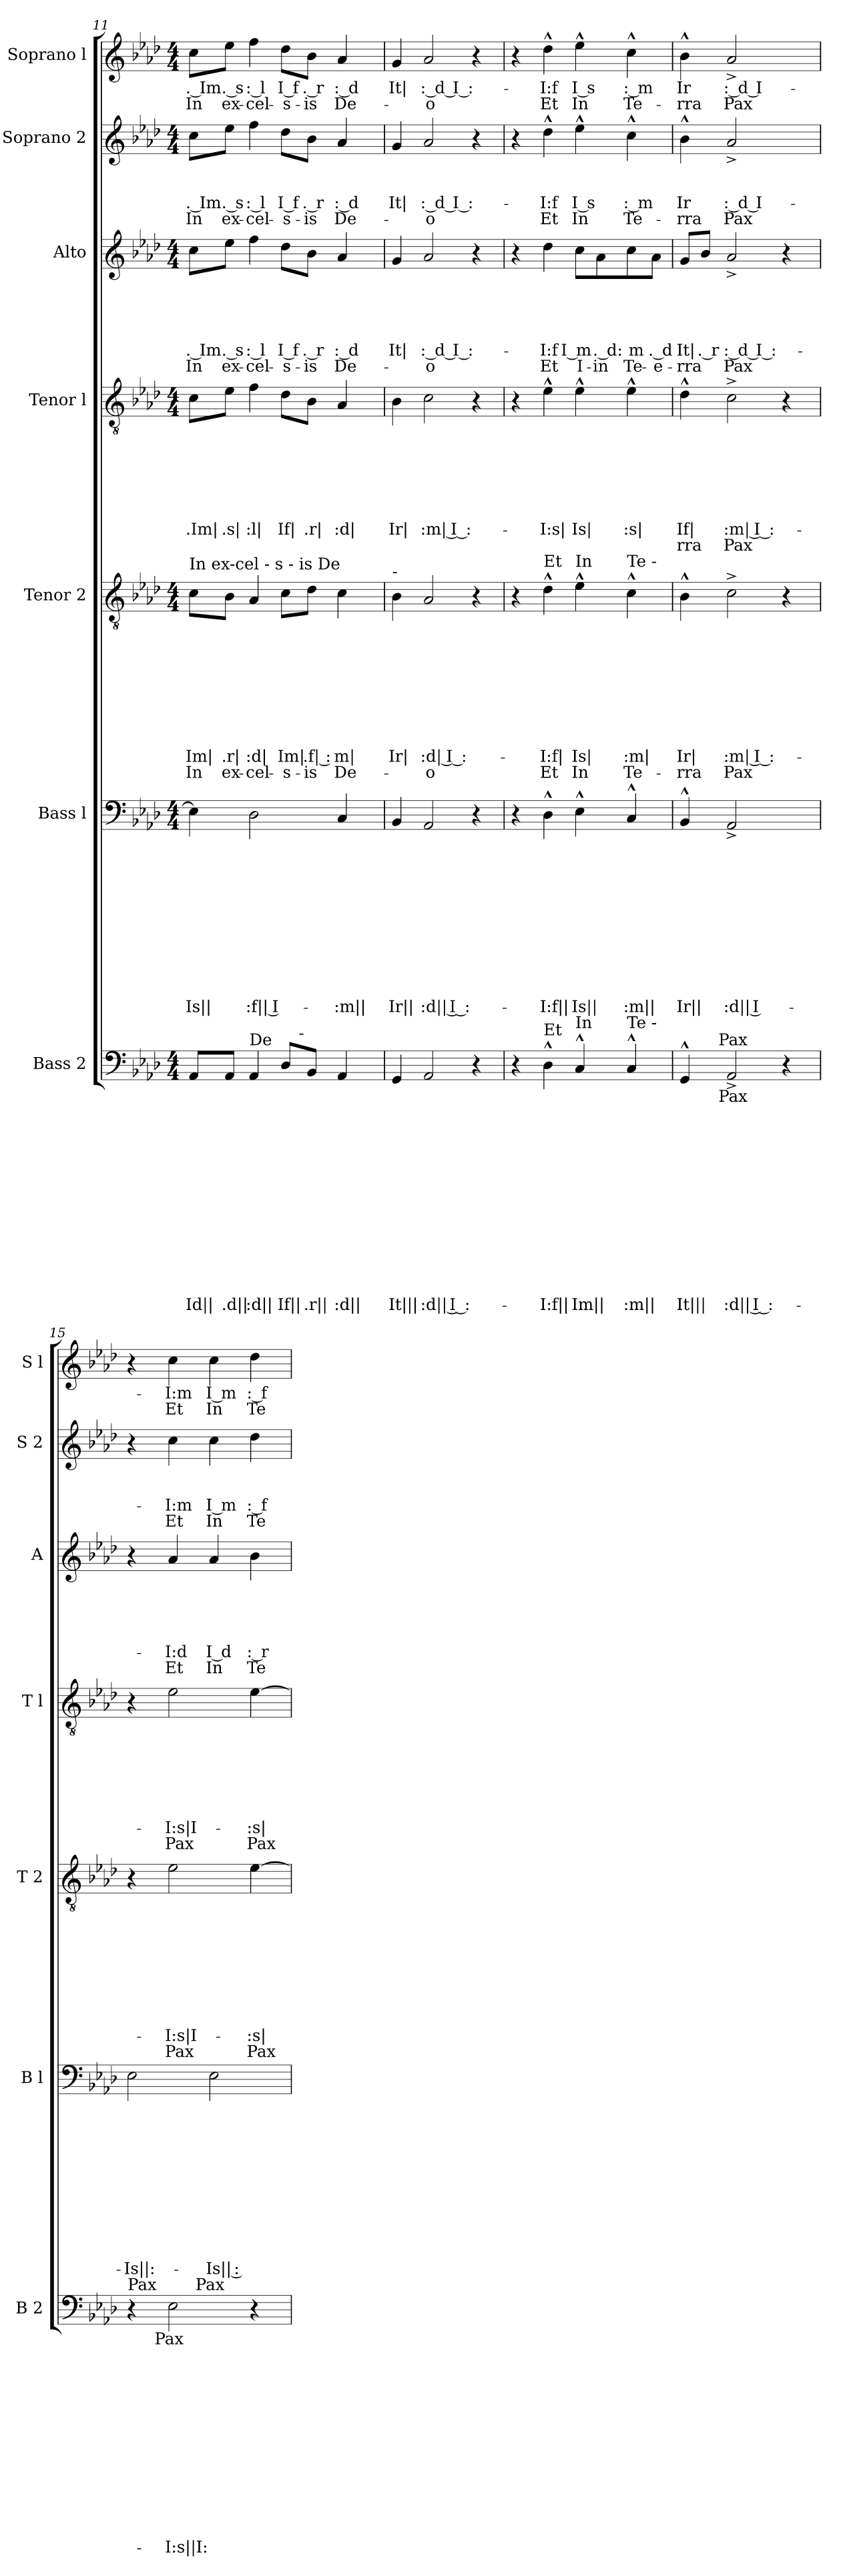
**kern	**text	**text	**text	**text	**text	**text	**text	**text	**text	**text	**text	**text	**text	**kern	**text	**text	**text	**text	**text	**text	**text	**text	**text	**text	**text	**kern	**text	**text	**text	**text	**text	**text	**text	**text	**text	**text	**kern	**text	**text	**text	**text	**text	**text	**text	**text	**kern	**text	**text	**text	**text	**text	**text	**kern	**text	**text	**text	**text	**kern	**text	**text
*part7	*part7	*part7	*part7	*part7	*part7	*part7	*part7	*part7	*part7	*part7	*part7	*part7	*part7	*part6	*part6	*part6	*part6	*part6	*part6	*part6	*part6	*part6	*part6	*part6	*part6	*part5	*part5	*part5	*part5	*part5	*part5	*part5	*part5	*part5	*part5	*part5	*part4	*part4	*part4	*part4	*part4	*part4	*part4	*part4	*part4	*part3	*part3	*part3	*part3	*part3	*part3	*part3	*part2	*part2	*part2	*part2	*part2	*part1	*part1	*part1
*staff7	*staff7	*staff7	*staff7	*staff7	*staff7	*staff7	*staff7	*staff7	*staff7	*staff7	*staff7	*staff7	*staff7	*staff6	*staff6	*staff6	*staff6	*staff6	*staff6	*staff6	*staff6	*staff6	*staff6	*staff6	*staff6	*staff5	*staff5	*staff5	*staff5	*staff5	*staff5	*staff5	*staff5	*staff5	*staff5	*staff5	*staff4	*staff4	*staff4	*staff4	*staff4	*staff4	*staff4	*staff4	*staff4	*staff3	*staff3	*staff3	*staff3	*staff3	*staff3	*staff3	*staff2	*staff2	*staff2	*staff2	*staff2	*staff1	*staff1	*staff1
*I"Bass 2	*	*	*	*	*	*	*	*	*	*	*	*	*	*I"Bass l	*	*	*	*	*	*	*	*	*	*	*	*I"Tenor 2	*	*	*	*	*	*	*	*	*	*	*I"Tenor l	*	*	*	*	*	*	*	*	*I"Alto	*	*	*	*	*	*	*I"Soprano 2	*	*	*	*	*I"Soprano l	*	*
*I'B 2	*	*	*	*	*	*	*	*	*	*	*	*	*	*I'B l	*	*	*	*	*	*	*	*	*	*	*	*I'T 2	*	*	*	*	*	*	*	*	*	*	*I'T l	*	*	*	*	*	*	*	*	*I'A	*	*	*	*	*	*	*I'S 2	*	*	*	*	*I'S l	*	*
*clefF4	*	*	*	*	*	*	*	*	*	*	*	*	*	*clefF4	*	*	*	*	*	*	*	*	*	*	*	*clefGv2	*	*	*	*	*	*	*	*	*	*	*clefGv2	*	*	*	*	*	*	*	*	*clefG2	*	*	*	*	*	*	*clefG2	*	*	*	*	*clefG2	*	*
*k[b-e-a-d-]	*	*	*	*	*	*	*	*	*	*	*	*	*	*k[b-e-a-d-]	*	*	*	*	*	*	*	*	*	*	*	*k[b-e-a-d-]	*	*	*	*	*	*	*	*	*	*	*k[b-e-a-d-]	*	*	*	*	*	*	*	*	*k[b-e-a-d-]	*	*	*	*	*	*	*k[b-e-a-d-]	*	*	*	*	*k[b-e-a-d-]	*	*
*A-:	*	*	*	*	*	*	*	*	*	*	*	*	*	*A-:	*	*	*	*	*	*	*	*	*	*	*	*A-:	*	*	*	*	*	*	*	*	*	*	*A-:	*	*	*	*	*	*	*	*	*A-:	*	*	*	*	*	*	*A-:	*	*	*	*	*A-:	*	*
*M4/4	*	*	*	*	*	*	*	*	*	*	*	*	*	*M4/4	*	*	*	*	*	*	*	*	*	*	*	*M4/4	*	*	*	*	*	*	*	*	*	*	*M4/4	*	*	*	*	*	*	*	*	*M4/4	*	*	*	*	*	*	*M4/4	*	*	*	*	*M4/4	*	*
=11	=11	=11	=11	=11	=11	=11	=11	=11	=11	=11	=11	=11	=11	=11	=11	=11	=11	=11	=11	=11	=11	=11	=11	=11	=11	=11	=11	=11	=11	=11	=11	=11	=11	=11	=11	=11	=11	=11	=11	=11	=11	=11	=11	=11	=11	=11	=11	=11	=11	=11	=11	=11	=11	=11	=11	=11	=11	=11	=11	=11
!	!	!	!	!	!	!	!	!	!	!	!	!	!	!	!	!	!	!	!	!	!	!	!	!	!	!LO:TX:a:t=In ex-cel - s - is De	!	!	!	!	!	!	!	!	!	!	!	!	!	!	!	!	!	!	!	!	!	!	!	!	!	!	!	!	!	!	!	!	!	!
!	!	!	!	!	!	!	!	!	!	!	!	!	!LO:LY:b:rj	!	!	!	!	!	!	!	!	!	!	!	!LO:LY:b:rj	!	!	!	!	!	!	!	!	!	!LO:LY:b:rj	!LO:LY:b:rj	!	!	!	!	!	!	!	!LO:LY:b:rj	!	!	!	!	!	!	!LO:LY:b:rj	!LO:LY:b:rj	!	!	!	!LO:LY:b:rj	!LO:LY:b:rj	!	!LO:LY:b:rj	!LO:LY:b:rj
*^	*	*	*	*	*	*	*	*	*	*	*	*	*	*	*	*	*	*	*	*	*	*	*	*	*	*	*	*	*	*	*	*	*	*	*	*	*	*	*	*	*	*	*	*	*	*	*	*	*	*	*	*	*	*	*	*	*	*	*	*
8AA-/L	2ryy	.	.	.	.	.	.	.	.	.	.	.	.	-Id||	4E-\]	.	.	.	.	.	.	.	.	.	.	-Is||	8c\L	.	.	.	.	.	.	.	.	-Im|	In	8c\L	.	.	.	.	.	.	-.Im|	.	8cc\L	.	.	.	.	-. Im	In	8cc\L	.	.	-. Im	In	8cc\L	-. Im	In
!	!	!	!	!	!	!	!	!	!	!	!	!	!	!LO:LY:b:rj	!	!	!	!	!	!	!	!	!	!	!	!	!	!	!	!	!	!	!	!	!	!LO:LY:b:rj	!LO:LY:b:rj	!	!	!	!	!	!	!	!LO:LY:b:rj	!	!	!	!	!	!	!LO:LY:b:rj	!LO:LY:b:rj	!	!	!	!LO:LY:b:rj	!LO:LY:b:rj	!	!LO:LY:b:rj	!LO:LY:b:rj
8AA-/J	.	.	.	.	.	.	.	.	.	.	.	.	.	.d||	.	.	.	.	.	.	.	.	.	.	.	.	8B-\J	.	.	.	.	.	.	.	.	.r|	ex-	8e-\J	.	.	.	.	.	.	.s|	.	8ee-\J	.	.	.	.	. s	ex-	8ee-\J	.	.	. s	ex-	8ee-\J	. s	ex-
!LO:TX:a:t=De	!	!	!	!	!	!	!	!	!	!	!	!	!	!	!	!	!	!	!	!	!	!	!	!	!	!	!	!	!	!	!	!	!	!	!	!	!	!	!	!	!	!	!	!	!	!	!	!	!	!	!	!	!	!	!	!	!	!	!	!	!
!	!	!	!	!	!	!	!	!	!	!	!	!	!	!LO:LY:b:rj	!	!	!	!	!	!	!	!	!	!	!	!LO:LY:b:rj	!	!	!	!	!	!	!	!	!	!LO:LY:b:rj	!LO:LY:b:rj	!	!	!	!	!	!	!	!LO:LY:b:rj	!	!	!	!	!	!	!LO:LY:b:rj	!LO:LY:b:rj	!	!	!	!LO:LY:b:rj	!LO:LY:b:rj	!	!LO:LY:b:rj	!LO:LY:b:rj
4AA-/	.	.	.	.	.	.	.	.	.	.	.	.	.	:d||	2D-\	.	.	.	.	.	.	.	.	.	.	:f|| I-	4A-/	.	.	.	.	.	.	.	.	:d|	-cel-	4f\	.	.	.	.	.	.	:l|	.	4ff\	.	.	.	.	: l	-cel-	4ff\	.	.	: l	-cel-	4ff\	: l	-cel-
!	!	!	!	!	!	!	!	!	!	!	!	!	!	!LO:LY:b:rj	!	!	!	!	!	!	!	!	!	!	!	!	!	!	!	!	!	!	!	!	!	!LO:LY:b:rj	!LO:LY:b:rj	!	!	!	!	!	!	!	!LO:LY:b:rj	!	!	!	!	!	!	!LO:LY:b:rj	!LO:LY:b:rj	!	!	!	!LO:LY:b:rj	!LO:LY:b:rj	!	!LO:LY:b:rj	!LO:LY:b:rj
8D-/L	16.ryy	.	.	.	.	.	.	.	.	.	.	.	.	If||	.	.	.	.	.	.	.	.	.	.	.	.	8c\L	.	.	.	.	.	.	.	.	Im|	-s-	8d-\L	.	.	.	.	.	.	If|	.	8dd-\L	.	.	.	.	I f	-s-	8dd-\L	.	.	I f	-s-	8dd-\L	I f	-s-
!	!LO:TX:a:t=-	!	!	!	!	!	!	!	!	!	!	!	!	!	!	!	!	!	!	!	!	!	!	!	!	!	!	!	!	!	!	!	!	!	!	!	!	!	!	!	!	!	!	!	!	!	!	!	!	!	!	!	!	!	!	!	!	!	!	!	!
.	4ryy	.	.	.	.	.	.	.	.	.	.	.	.	.	.	.	.	.	.	.	.	.	.	.	.	.	.	.	.	.	.	.	.	.	.	.	.	.	.	.	.	.	.	.	.	.	.	.	.	.	.	.	.	.	.	.	.	.	.	.	.
!	!	!	!	!	!	!	!	!	!	!	!	!	!	!LO:LY:b:rj	!	!	!	!	!	!	!	!	!	!	!	!	!	!	!	!	!	!	!	!	!	!LO:LY:b:rj	!LO:LY:b:rj	!	!	!	!	!	!	!	!LO:LY:b:rj	!	!	!	!	!	!	!LO:LY:b:rj	!LO:LY:b:rj	!	!	!	!LO:LY:b:rj	!LO:LY:b:rj	!	!LO:LY:b:rj	!LO:LY:b:rj
8BB-/J	.	.	.	.	.	.	.	.	.	.	.	.	.	.r||	.	.	.	.	.	.	.	.	.	.	.	.	8d-\J	.	.	.	.	.	.	.	.	.f| :	-is	8B-\J	.	.	.	.	.	.	.r|	.	8b-\J	.	.	.	.	. r	-is	8b-\J	.	.	. r	-is	8b-\J	. r	-is
!	!	!	!	!	!	!	!	!	!	!	!	!	!	!LO:LY:b:rj	!	!	!	!	!	!	!	!	!	!	!	!LO:LY:b:rj	!	!	!	!	!	!	!	!	!	!LO:LY:b	!LO:LY:b	!	!	!	!	!	!	!	!LO:LY:b:rj	!	!	!	!	!	!	!LO:LY:b:rj	!LO:LY:b:rj	!	!	!	!LO:LY:b:rj	!LO:LY:b:rj	!	!LO:LY:b:rj	!LO:LY:b:rj
4AA-/	.	.	.	.	.	.	.	.	.	.	.	.	.	:d||	4C/	.	.	.	.	.	.	.	.	.	.	-:m||	4c\	.	.	.	.	.	.	.	.	m|	De-	4A-/	.	.	.	.	.	.	:d|	.	4a-/	.	.	.	.	: d	De-	4a-/	.	.	: d	De-	4a-/	: d	De-
.	8ryy	.	.	.	.	.	.	.	.	.	.	.	.	.	.	.	.	.	.	.	.	.	.	.	.	.	.	.	.	.	.	.	.	.	.	.	.	.	.	.	.	.	.	.	.	.	.	.	.	.	.	.	.	.	.	.	.	.	.	.	.
.	32ryy	.	.	.	.	.	.	.	.	.	.	.	.	.	.	.	.	.	.	.	.	.	.	.	.	.	.	.	.	.	.	.	.	.	.	.	.	.	.	.	.	.	.	.	.	.	.	.	.	.	.	.	.	.	.	.	.	.	.	.	.
=12	=12	=12	=12	=12	=12	=12	=12	=12	=12	=12	=12	=12	=12	=12	=12	=12	=12	=12	=12	=12	=12	=12	=12	=12	=12	=12	=12	=12	=12	=12	=12	=12	=12	=12	=12	=12	=12	=12	=12	=12	=12	=12	=12	=12	=12	=12	=12	=12	=12	=12	=12	=12	=12	=12	=12	=12	=12	=12	=12	=12	=12
!	!	!	!	!	!	!	!	!	!	!	!	!	!	!	!	!	!	!	!	!	!	!	!	!	!	!	!LO:TX:a:t=-	!	!	!	!	!	!	!	!	!	!	!	!	!	!	!	!	!	!	!	!	!	!	!	!	!	!	!	!	!	!	!	!	!	!
!LO:TX:a:t=-	!	!	!	!	!	!	!	!	!	!	!	!	!	!	!	!	!	!	!	!	!	!	!	!	!	!	!	!	!	!	!	!	!	!	!	!	!	!	!	!	!	!	!	!	!	!	!	!	!	!	!	!	!	!	!	!	!	!	!	!	!
!	!	!	!	!	!	!	!	!	!	!	!	!	!	!LO:LY:b:rj	!	!	!	!	!	!	!	!	!	!	!	!LO:LY:b:rj	!	!	!	!	!	!	!	!	!	!LO:LY:b:rj	!	!	!	!	!	!	!	!	!LO:LY:b:rj	!	!	!	!	!	!	!LO:LY:b:rj	!	!	!	!	!LO:LY:b:rj	!	!	!LO:LY:b:rj	!
*v	*v	*	*	*	*	*	*	*	*	*	*	*	*	*	*	*	*	*	*	*	*	*	*	*	*	*	*	*	*	*	*	*	*	*	*	*	*	*	*	*	*	*	*	*	*	*	*	*	*	*	*	*	*	*	*	*	*	*	*	*	*
4GG/	.	.	.	.	.	.	.	.	.	.	.	.	It|||	4BB-/	.	.	.	.	.	.	.	.	.	.	Ir||	4B-\	.	.	.	.	.	.	.	.	Ir|	.	4B-\	.	.	.	.	.	.	Ir|	.	4g/	.	.	.	.	It|	.	4g/	.	.	It|	.	4g/	It|	.
!	!	!	!	!	!	!	!	!	!	!	!	!	!LO:LY:b:rj	!	!	!	!	!	!	!	!	!	!	!	!LO:LY:b:rj	!	!	!	!	!	!	!	!	!	!LO:LY:b:rj	!LO:LY:b:rj	!	!	!	!	!	!	!	!LO:LY:b:rj	!	!	!	!	!	!	!LO:LY:b:rj	!LO:LY:b:rj	!	!	!	!LO:LY:b:rj	!LO:LY:b:rj	!	!LO:LY:b:rj	!LO:LY:b:rj
2AA-</	.	.	.	.	.	.	.	.	.	.	.	.	:d|| I :-	2AA-/	.	.	.	.	.	.	.	.	.	.	:d|| I :-	2A-</	.	.	.	.	.	.	.	.	:d| I :-	-o	2c\	.	.	.	.	.	.	:m| I :-	.	2a-/	.	.	.	.	: d I :-	-o	2a-/	.	.	: d I :-	-o	2a-/	: d I :-	-o
4r	.	.	.	.	.	.	.	.	.	.	.	.	.	4r	.	.	.	.	.	.	.	.	.	.	.	4r	.	.	.	.	.	.	.	.	.	.	4r	.	.	.	.	.	.	.	.	4r	.	.	.	.	.	.	4r	.	.	.	.	4r	.	.
=13	=13	=13	=13	=13	=13	=13	=13	=13	=13	=13	=13	=13	=13	=13	=13	=13	=13	=13	=13	=13	=13	=13	=13	=13	=13	=13	=13	=13	=13	=13	=13	=13	=13	=13	=13	=13	=13	=13	=13	=13	=13	=13	=13	=13	=13	=13	=13	=13	=13	=13	=13	=13	=13	=13	=13	=13	=13	=13	=13	=13
4r	.	.	.	.	.	.	.	.	.	.	.	.	.	4r	.	.	.	.	.	.	.	.	.	.	.	4r	.	.	.	.	.	.	.	.	.	.	4r	.	.	.	.	.	.	.	.	4r	.	.	.	.	.	.	4r	.	.	.	.	4r	.	.
!	!	!	!	!	!	!	!	!	!	!	!	!	!	!	!	!	!	!	!	!	!	!	!	!	!	!LO:TX:a:t=Et	!	!	!	!	!	!	!	!	!	!	!	!	!	!	!	!	!	!	!	!	!	!	!	!	!	!	!	!	!	!	!	!	!	!
!LO:TX:a:t=Et	!	!	!	!	!	!	!	!	!	!	!	!	!	!	!	!	!	!	!	!	!	!	!	!	!	!	!	!	!	!	!	!	!	!	!	!	!	!	!	!	!	!	!	!	!	!	!	!	!	!	!	!	!	!	!	!	!	!	!	!
!	!	!	!	!	!	!	!	!	!	!	!	!	!LO:LY:b:rj	!	!	!	!	!	!	!	!	!	!	!	!LO:LY:b:rj	!	!	!	!	!	!	!	!	!	!LO:LY:b:rj	!LO:LY:b:rj	!	!	!	!	!	!	!	!LO:LY:b:rj	!	!	!	!	!	!	!LO:LY:b:rj	!LO:LY:b:rj	!	!	!	!LO:LY:b:rj	!LO:LY:b:rj	!	!LO:LY:b:rj	!LO:LY:b:rj
4D-^^>\	.	.	.	.	.	.	.	.	.	.	.	.	-I:f||	4D-^^>\	.	.	.	.	.	.	.	.	.	.	-I:f||	4d-^^>\	.	.	.	.	.	.	.	.	-I:f|	Et	4e-^^>\	.	.	.	.	.	.	-I:s|	.	4dd-\	.	.	.	.	-I:f	Et	4dd-^^>\	.	.	-I:f	Et	4dd-^^>\	-I:f	Et
!	!	!	!	!	!	!	!	!	!	!	!	!	!	!	!	!	!	!	!	!	!	!	!	!	!	!LO:TX:a:t=In	!	!	!	!	!	!	!	!	!	!	!	!	!	!	!	!	!	!	!	!	!	!	!	!	!	!	!	!	!	!	!	!	!	!
!LO:TX:a:t=In	!	!	!	!	!	!	!	!	!	!	!	!	!	!	!	!	!	!	!	!	!	!	!	!	!	!	!	!	!	!	!	!	!	!	!	!	!	!	!	!	!	!	!	!	!	!	!	!	!	!	!	!	!	!	!	!	!	!	!	!
!	!	!	!	!	!	!	!	!	!	!	!	!	!LO:LY:b:rj	!	!	!	!	!	!	!	!	!	!	!	!LO:LY:b:rj	!	!	!	!	!	!	!	!	!	!LO:LY:b:rj	!LO:LY:b:rj	!	!	!	!	!	!	!	!LO:LY:b:rj	!	!	!	!	!	!	!LO:LY:b:rj	!LO:LY:b:rj	!	!	!	!LO:LY:b:rj	!LO:LY:b:rj	!	!LO:LY:b:rj	!LO:LY:b:rj
4C^^</	.	.	.	.	.	.	.	.	.	.	.	.	Im||	4E-^^>\	.	.	.	.	.	.	.	.	.	.	Is||	4e-^^>\	.	.	.	.	.	.	.	.	Is|	In	4e-^^>\	.	.	.	.	.	.	Is|	.	8cc\L	.	.	.	.	I m	I-	4ee-^^>\	.	.	I s	In	4ee-^^>\	I s	In
!	!	!	!	!	!	!	!	!	!	!	!	!	!	!	!	!	!	!	!	!	!	!	!	!	!	!	!	!	!	!	!	!	!	!	!	!	!	!	!	!	!	!	!	!	!	!	!	!	!	!	!LO:LY:b:rj	!LO:LY:b:rj	!	!	!	!	!	!	!	!
.	.	.	.	.	.	.	.	.	.	.	.	.	.	.	.	.	.	.	.	.	.	.	.	.	.	.	.	.	.	.	.	.	.	.	.	.	.	.	.	.	.	.	.	.	.	8a-\	.	.	.	.	. d:	-in	.	.	.	.	.	.	.	.
!	!	!	!	!	!	!	!	!	!	!	!	!	!	!	!	!	!	!	!	!	!	!	!	!	!	!LO:TX:a:t=Te -	!	!	!	!	!	!	!	!	!	!	!	!	!	!	!	!	!	!	!	!	!	!	!	!	!	!	!	!	!	!	!	!	!	!
!LO:TX:a:t=Te -	!	!	!	!	!	!	!	!	!	!	!	!	!	!	!	!	!	!	!	!	!	!	!	!	!	!	!	!	!	!	!	!	!	!	!	!	!	!	!	!	!	!	!	!	!	!	!	!	!	!	!	!	!	!	!	!	!	!	!	!
!	!	!	!	!	!	!	!	!	!	!	!	!	!LO:LY:b:rj	!	!	!	!	!	!	!	!	!	!	!	!LO:LY:b:rj	!	!	!	!	!	!	!	!	!	!LO:LY:b:rj	!LO:LY:b:rj	!	!	!	!	!	!	!	!LO:LY:b:rj	!	!	!	!	!	!	!LO:LY:b	!LO:LY:b	!	!	!	!LO:LY:b:rj	!LO:LY:b:rj	!	!LO:LY:b:rj	!LO:LY:b:rj
4C^^</	.	.	.	.	.	.	.	.	.	.	.	.	:m||	4C^^</	.	.	.	.	.	.	.	.	.	.	:m||	4c^^>\	.	.	.	.	.	.	.	.	:m|	Te-	4e-^^>\	.	.	.	.	.	.	:s|	.	8cc\	.	.	.	.	m	Te-	4cc^^>\	.	.	: m	Te-	4cc^^>\	: m	Te-
!	!	!	!	!	!	!	!	!	!	!	!	!	!	!	!	!	!	!	!	!	!	!	!	!	!	!	!	!	!	!	!	!	!	!	!	!	!	!	!	!	!	!	!	!	!	!	!	!	!	!	!LO:LY:b:rj	!LO:LY:b:rj	!	!	!	!	!	!	!	!
.	.	.	.	.	.	.	.	.	.	.	.	.	.	.	.	.	.	.	.	.	.	.	.	.	.	.	.	.	.	.	.	.	.	.	.	.	.	.	.	.	.	.	.	.	.	8a-\J	.	.	.	.	. d	-e-	.	.	.	.	.	.	.	.
!!LO:PB:g=z
=14	=14	=14	=14	=14	=14	=14	=14	=14	=14	=14	=14	=14	=14	=14	=14	=14	=14	=14	=14	=14	=14	=14	=14	=14	=14	=14	=14	=14	=14	=14	=14	=14	=14	=14	=14	=14	=14	=14	=14	=14	=14	=14	=14	=14	=14	=14	=14	=14	=14	=14	=14	=14	=14	=14	=14	=14	=14	=14	=14	=14
!LO:TX:b:t=rra	!	!	!	!	!	!	!	!	!	!	!	!	!	!	!	!	!	!	!	!	!	!	!	!	!	!	!	!	!	!	!	!	!	!	!	!	!	!	!	!	!	!	!	!	!	!	!	!	!	!	!	!	!	!	!	!	!	!	!	!
!LO:TX:a:t=rra	!	!	!	!	!	!	!	!	!	!	!	!	!	!	!	!	!	!	!	!	!	!	!	!	!	!	!	!	!	!	!	!	!	!	!	!	!	!	!	!	!	!	!	!	!	!	!	!	!	!	!	!	!	!	!	!	!	!	!	!
!	!	!	!	!	!	!	!	!	!	!	!	!	!LO:LY:b:rj	!	!	!	!	!	!	!	!	!	!	!	!LO:LY:b:rj	!	!	!	!	!	!	!	!	!	!LO:LY:b:rj	!LO:LY:b:rj	!	!	!	!	!	!	!	!LO:LY:b:rj	!LO:LY:b:rj	!	!	!	!	!	!LO:LY:b:rj	!LO:LY:b:rj	!	!	!	!LO:LY:b:rj	!LO:LY:b:rj	!	!LO:LY:b:rj	!LO:LY:b:rj
*^	*	*	*	*	*	*	*	*	*	*	*	*	*	*	*	*	*	*	*	*	*	*	*	*	*	*	*	*	*	*	*	*	*	*	*	*	*	*	*	*	*	*	*	*	*	*	*	*	*	*	*	*	*	*	*	*	*	*	*	*
4GG^^</	8..ryy	.	.	.	.	.	.	.	.	.	.	.	.	It|||	4BB-^^</	.	.	.	.	.	.	.	.	.	.	Ir||	4B-^^>\	.	.	.	.	.	.	.	.	Ir|	-rra	4d-^^>\	.	.	.	.	.	.	If|	rra	8g/L	.	.	.	.	It|	-rra	4b-^^>\	.	.	Ir	-rra	4b-^^>\	Ir	-rra
!	!	!	!	!	!	!	!	!	!	!	!	!	!	!	!	!	!	!	!	!	!	!	!	!	!	!	!	!	!	!	!	!	!	!	!	!	!	!	!	!	!	!	!	!	!	!	!	!	!	!	!	!LO:LY:b:rj	!	!	!	!	!	!	!	!	!
.	.	.	.	.	.	.	.	.	.	.	.	.	.	.	.	.	.	.	.	.	.	.	.	.	.	.	.	.	.	.	.	.	.	.	.	.	.	.	.	.	.	.	.	.	.	.	8b-/J	.	.	.	.	. r	.	.	.	.	.	.	.	.	.
!	!LO:TX:a:t=Pax	!	!	!	!	!	!	!	!	!	!	!	!	!	!	!	!	!	!	!	!	!	!	!	!	!	!	!	!	!	!	!	!	!	!	!	!	!	!	!	!	!	!	!	!	!	!	!	!	!	!	!	!	!	!	!	!	!	!	!	!
!	!LO:TX:b:t=Pax	!	!	!	!	!	!	!	!	!	!	!	!	!	!	!	!	!	!	!	!	!	!	!	!	!	!	!	!	!	!	!	!	!	!	!	!	!	!	!	!	!	!	!	!	!	!	!	!	!	!	!	!	!	!	!	!	!	!	!	!
.	2ryy	.	.	.	.	.	.	.	.	.	.	.	.	.	.	.	.	.	.	.	.	.	.	.	.	.	.	.	.	.	.	.	.	.	.	.	.	.	.	.	.	.	.	.	.	.	.	.	.	.	.	.	.	.	.	.	.	.	.	.	.
!	!	!	!	!	!	!	!	!	!	!	!	!	!	!LO:LY:b:rj	!	!	!	!	!	!	!	!	!	!	!	!LO:LY:b:rj	!	!	!	!	!	!	!	!	!	!LO:LY:b:rj	!LO:LY:b:rj	!	!	!	!	!	!	!	!LO:LY:b:rj	!LO:LY:b:rj	!	!	!	!	!	!LO:LY:b:rj	!LO:LY:b:rj	!	!	!	!LO:LY:b:rj	!LO:LY:b:rj	!	!LO:LY:b:rj	!LO:LY:b:rj
2AA-^</	.	.	.	.	.	.	.	.	.	.	.	.	.	:d|| I :-	2AA-^</	.	.	.	.	.	.	.	.	.	.	:d|| I-	2c^>\	.	.	.	.	.	.	.	.	:m| I :-	Pax	2c^>\	.	.	.	.	.	.	:m| I :-	Pax	2a-^</	.	.	.	.	: d I :-	Pax	2a-^</	.	.	: d I-	Pax	2a-^</	: d I-	Pax
.	4ryy	.	.	.	.	.	.	.	.	.	.	.	.	.	.	.	.	.	.	.	.	.	.	.	.	.	.	.	.	.	.	.	.	.	.	.	.	.	.	.	.	.	.	.	.	.	.	.	.	.	.	.	.	.	.	.	.	.	.	.	.
4r	.	.	.	.	.	.	.	.	.	.	.	.	.	.	4ryy	.	.	.	.	.	.	.	.	.	.	.	4r	.	.	.	.	.	.	.	.	.	.	4r	.	.	.	.	.	.	.	.	4r	.	.	.	.	.	.	4ryy	.	.	.	.	4ryy	.	.
.	32ryy	.	.	.	.	.	.	.	.	.	.	.	.	.	.	.	.	.	.	.	.	.	.	.	.	.	.	.	.	.	.	.	.	.	.	.	.	.	.	.	.	.	.	.	.	.	.	.	.	.	.	.	.	.	.	.	.	.	.	.	.
=15	=15	=15	=15	=15	=15	=15	=15	=15	=15	=15	=15	=15	=15	=15	=15	=15	=15	=15	=15	=15	=15	=15	=15	=15	=15	=15	=15	=15	=15	=15	=15	=15	=15	=15	=15	=15	=15	=15	=15	=15	=15	=15	=15	=15	=15	=15	=15	=15	=15	=15	=15	=15	=15	=15	=15	=15	=15	=15	=15	=15	=15
!LO:TX:a:t=Pax	!	!	!	!	!	!	!	!	!	!	!	!	!	!	!	!	!	!	!	!	!	!	!	!	!	!	!	!	!	!	!	!	!	!	!	!	!	!	!	!	!	!	!	!	!	!	!	!	!	!	!	!	!	!	!	!	!	!	!	!	!
!	!	!	!	!	!	!	!	!	!	!	!	!	!	!	!	!	!	!	!	!	!	!	!	!	!	!LO:LY:b:rj	!	!	!	!	!	!	!	!	!	!	!	!	!	!	!	!	!	!	!	!	!	!	!	!	!	!	!	!	!	!	!	!	!	!	!
*	*^	*	*	*	*	*	*	*	*	*	*	*	*	*	*	*	*	*	*	*	*	*	*	*	*	*	*	*	*	*	*	*	*	*	*	*	*	*	*	*	*	*	*	*	*	*	*	*	*	*	*	*	*	*	*	*	*	*	*	*	*
4r	8.ryy	4..ryy	.	.	.	.	.	.	.	.	.	.	.	.	.	2E-\	.	.	.	.	.	.	.	.	.	.	-Is||:-	4r	.	.	.	.	.	.	.	.	.	.	4r	.	.	.	.	.	.	.	.	4r	.	.	.	.	.	.	4r	.	.	.	.	4r	.	.
!	!LO:TX:b:t=Pax	!	!	!	!	!	!	!	!	!	!	!	!	!	!	!	!	!	!	!	!	!	!	!	!	!	!	!	!	!	!	!	!	!	!	!	!	!	!	!	!	!	!	!	!	!	!	!	!	!	!	!	!	!	!	!	!	!	!	!	!	!
.	2ryy	.	.	.	.	.	.	.	.	.	.	.	.	.	.	.	.	.	.	.	.	.	.	.	.	.	.	.	.	.	.	.	.	.	.	.	.	.	.	.	.	.	.	.	.	.	.	.	.	.	.	.	.	.	.	.	.	.	.	.	.	.
!	!	!	!	!	!	!	!	!	!	!	!	!	!	!	!LO:LY:b:rj	!	!	!	!	!	!	!	!	!	!	!	!	!	!	!	!	!	!	!	!	!	!LO:LY:b:rj	!LO:LY:b:rj	!	!	!	!	!	!	!	!LO:LY:b:rj	!LO:LY:b:rj	!	!	!	!	!	!LO:LY:b:rj	!LO:LY:b:rj	!	!	!	!LO:LY:b:rj	!LO:LY:b:rj	!	!LO:LY:b:rj	!LO:LY:b:rj
2E-\	.	.	.	.	.	.	.	.	.	.	.	.	.	.	-I:s||I:-	.	.	.	.	.	.	.	.	.	.	.	.	2e-\	.	.	.	.	.	.	.	.	-I:s|I-	Pax	2e-\	.	.	.	.	.	.	-I:s|I-	Pax	4a-/	.	.	.	.	-I:d	Et	4cc\	.	.	-I:m	Et	4cc\	-I:m	Et
!	!	!LO:TX:a:t=Pax	!	!	!	!	!	!	!	!	!	!	!	!	!	!	!	!	!	!	!	!	!	!	!	!	!	!	!	!	!	!	!	!	!	!	!	!	!	!	!	!	!	!	!	!	!	!	!	!	!	!	!	!	!	!	!	!	!	!	!	!
.	.	2ryy	.	.	.	.	.	.	.	.	.	.	.	.	.	.	.	.	.	.	.	.	.	.	.	.	.	.	.	.	.	.	.	.	.	.	.	.	.	.	.	.	.	.	.	.	.	.	.	.	.	.	.	.	.	.	.	.	.	.	.	.
!	!	!	!	!	!	!	!	!	!	!	!	!	!	!	!	!	!	!	!	!	!	!	!	!	!	!	!LO:LY:b:rj	!	!	!	!	!	!	!	!	!	!	!	!	!	!	!	!	!	!	!	!	!	!	!	!	!	!LO:LY:b:rj	!LO:LY:b:rj	!	!	!	!LO:LY:b:rj	!LO:LY:b:rj	!	!LO:LY:b:rj	!LO:LY:b:rj
.	.	.	.	.	.	.	.	.	.	.	.	.	.	.	.	2E-\	.	.	.	.	.	.	.	.	.	.	-Is|| :-	.	.	.	.	.	.	.	.	.	.	.	.	.	.	.	.	.	.	.	.	4a-/	.	.	.	.	I d	In	4cc\	.	.	I m	In	4cc\	I m	In
.	4ryy	.	.	.	.	.	.	.	.	.	.	.	.	.	.	.	.	.	.	.	.	.	.	.	.	.	.	.	.	.	.	.	.	.	.	.	.	.	.	.	.	.	.	.	.	.	.	.	.	.	.	.	.	.	.	.	.	.	.	.	.	.
!	!	!	!	!	!	!	!	!	!	!	!	!	!	!	!	!	!	!	!	!	!	!	!	!	!	!	!	!	!	!	!	!	!	!	!	!	!LO:LY:b:rj	!LO:LY:b:rj	!	!	!	!	!	!	!	!LO:LY:b:rj	!LO:LY:b:rj	!	!	!	!	!	!LO:LY:b:rj	!LO:LY:b:rj	!	!	!	!LO:LY:b:rj	!LO:LY:b:rj	!	!LO:LY:b:rj	!LO:LY:b:rj
4r	.	.	.	.	.	.	.	.	.	.	.	.	.	.	.	.	.	.	.	.	.	.	.	.	.	.	.	[>4e-\	.	.	.	.	.	.	.	.	-:s|	Pax	[>4e-\	.	.	.	.	.	.	-:s|	Pax	4b-\	.	.	.	.	: r	Te-	4dd-\	.	.	: f	Te-	4dd-\	: f	Te-
.	16ryy	16ryy	.	.	.	.	.	.	.	.	.	.	.	.	.	.	.	.	.	.	.	.	.	.	.	.	.	.	.	.	.	.	.	.	.	.	.	.	.	.	.	.	.	.	.	.	.	.	.	.	.	.	.	.	.	.	.	.	.	.	.	.
*v	*v	*v	*	*	*	*	*	*	*	*	*	*	*	*	*	*	*	*	*	*	*	*	*	*	*	*	*	*	*	*	*	*	*	*	*	*	*	*	*	*	*	*	*	*	*	*	*	*	*	*	*	*	*	*	*	*	*	*	*	*	*	*
=	=	=	=	=	=	=	=	=	=	=	=	=	=	=	=	=	=	=	=	=	=	=	=	=	=	=	=	=	=	=	=	=	=	=	=	=	=	=	=	=	=	=	=	=	=	=	=	=	=	=	=	=	=	=	=	=	=	=	=	=
*-	*-	*-	*-	*-	*-	*-	*-	*-	*-	*-	*-	*-	*-	*-	*-	*-	*-	*-	*-	*-	*-	*-	*-	*-	*-	*-	*-	*-	*-	*-	*-	*-	*-	*-	*-	*-	*-	*-	*-	*-	*-	*-	*-	*-	*-	*-	*-	*-	*-	*-	*-	*-	*-	*-	*-	*-	*-	*-	*-	*-
